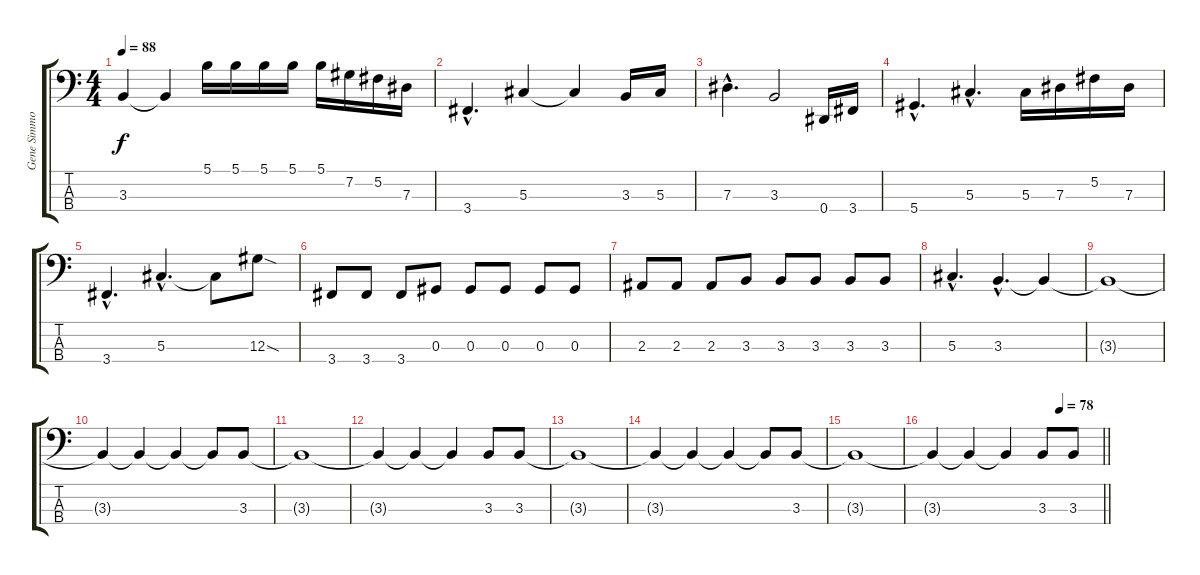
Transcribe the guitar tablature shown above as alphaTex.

\track ("Gene Simmons" "Gene Simmo") {instrument electricbassfinger}
\staff {score tabs}
\tuning (Gb2 Db2 Ab1 Eb1) {hide}
\ts (4 4)
\tempo 88
\clef f4
\ks c
3.3{t}.4{dy f} 3.3{t}.4 5.1.16 5.1.16 5.1.16 5.1.16 5.1.16 7.2.16 5.2.16 7.3.16 |
3.4{hac}.4{d} 5.3.4 5.3{t}.4 3.3.16 5.3.16 |
7.3{hac}.4{d} 3.3.2 0.4.16 3.4.16 |
5.4{hac}.4{d} 5.3{hac}.4{d} 5.3.16 7.3.16 5.2.16 7.3.16 |
3.4{hac}.4{d} 5.3{hac}.4{d} 5.3{t}.8 12.3{sod}.8 |
3.4.8 3.4.8 3.4.8 0.3.8 0.3.8 0.3.8 0.3.8 0.3.8 |
2.3.8 2.3.8 2.3.8 3.3.8 3.3.8 3.3.8 3.3.8 3.3.8 |
5.3{hac}.4{d} 3.3{hac}.4{d} 3.3{t}.4 |
3.3{t}.1 |
3.3{t}.4 3.3{t}.4 3.3{t}.4 3.3{t}.8 3.3.8 |
3.3{t}.1 |
3.3{t}.4 3.3{t}.4 3.3{t}.4 3.3.8 3.3.8 |
3.3{t}.1 |
3.3{t}.4 3.3{t}.4 3.3{t}.4 3.3{t}.8 3.3.8 |
3.3{t}.1 |
\tempo (78 0.75)
\barLineRight lightlight
3.3{t}.4 3.3{t}.4 3.3{t}.4 3.3.8 3.3.8
